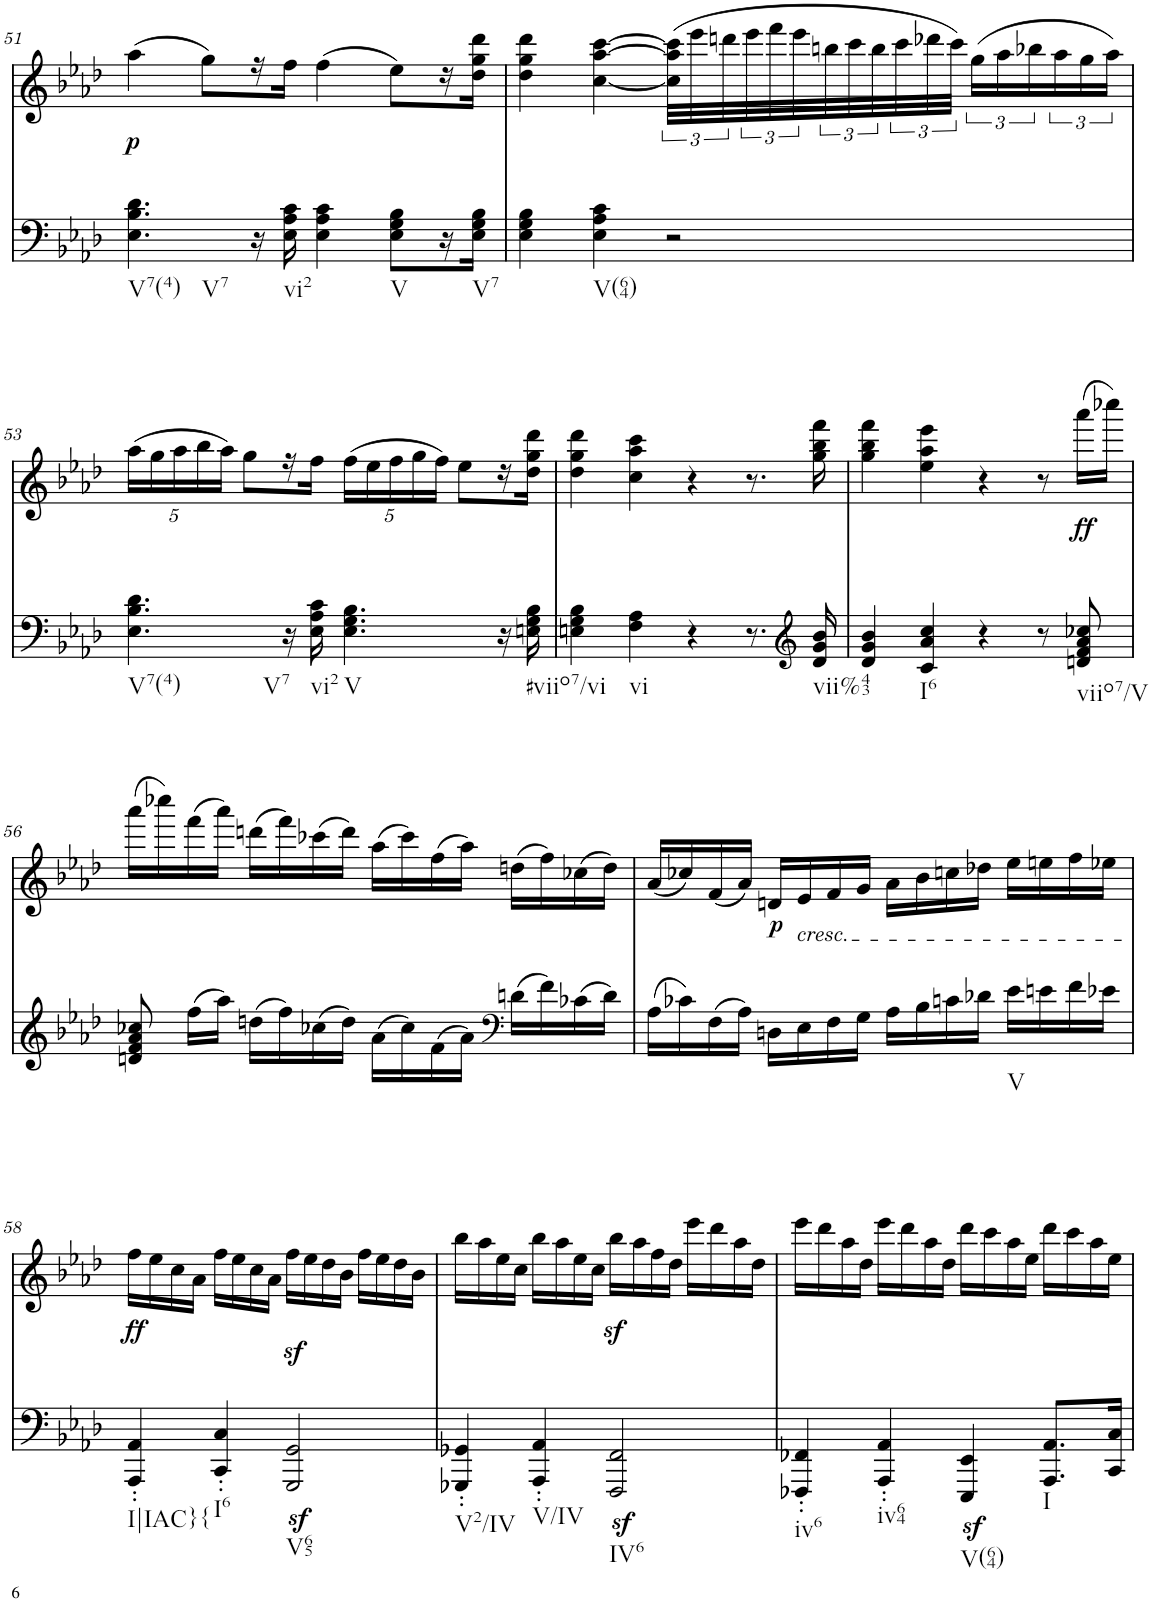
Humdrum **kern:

**kern	**kern	**text	**dynam
*part2	*part1	*part1	*part1
*staff2	*staff1	*staff1	*staff1
*I"piano	*I"piano	*	*
*I'Pno	*I'Pno	*	*
!!LO:PB:g=z
*clefF4	*clefG2	*	*
*k[b-e-a-d-]	*k[b-e-a-d-]	*	*
*M4/4	*M4/4	*	*
=51	=51	=51	=51
!LO:TX:b:t=V7(4)	!	!	!
!LO:TX:b:t=V7	!	!	!
!	!	!	!LO:DY:b
4.E-\ 4.B-\ 4.d-\	(4aa-\	.	p
.	8gg\L)	.	.
16r	16r	.	.
!LO:TX:b:t=vi2	!	!	!
16E-\ 16A-\ 16c\	16ff\JJ	.	.
4E-\ 4A-\ 4c\	(4ff\	.	.
!LO:TX:b:t=V	!	!	!
8E-\ 8G\ 8B-\L	8ee-\L)	.	.
16r	16r	.	.
!LO:TX:b:t=V7	!	!	!
16E-\ 16G\ 16B-\JJ	16dd-\ 16gg\ 16ddd-\JJ	.	.
=52	=52	=52	=52
4E-\ 4G\ 4B-\	4dd-\ 4gg\ 4ddd-\	.	.
!LO:TX:b:t=V(64)	!	!	!
4E-\ 4A-\ 4c\	[4cc\ [4aa-\ [4ccc\	.	.
2r	(48cc\] 48aa-\] 48ccc\]LLL	.	.
.	48eee-\	.	.
.	48dddn\	.	.
.	48eee-\	.	.
.	48fff\	.	.
.	48eee-\	.	.
.	48bbn\	.	.
.	48ccc\	.	.
.	48bb\	.	.
.	48ccc\	.	.
.	48ddd-X\	.	.
.	48ccc\JJJ)	.	.
.	(24gg\LL	.	.
.	24aa-\	.	.
.	24bb-X\	.	.
.	24aa-\	.	.
.	24gg\	.	.
.	24aa-\JJ)	.	.
!!LO:LB:g=z
=53	=53	=53	=53
*	*Xbrackettup	*	*
!LO:TX:b:t=V7(4)	!	!	!
!LO:TX:b:t=V7	!	!	!
4.E-\ 4.B-\ 4.d-\	(20aa-\LL	.	.
.	20gg\	.	.
.	20aa-\	.	.
.	20bb-\	.	.
.	20aa-\JJ)	.	.
.	8gg\L	.	.
16r	16r	.	.
!LO:TX:b:t=vi2	!	!	!
16E-\ 16A-\ 16c\	16ff\JL	.	.
!LO:TX:b:t=V	!	!	!
4.E-\ 4.G\ 4.B-\	(20ff\LL	.	.
.	20ee-\	.	.
.	20ff\	.	.
.	20gg\	.	.
.	20ff\JJ)	.	.
.	8ee-\L	.	.
16r	16r	.	.
!LO:TX:b:t=#viio7/vi	!	!	!
16En\ 16G\ 16B-\	16dd-\ 16gg\ 16ddd-\JJ	.	.
=54	=54	=54	=54
4En\ 4G\ 4B-\	4dd-\ 4gg\ 4ddd-\	.	.
!LO:TX:b:t=vi	!	!	!
4F\ 4A-\	4cc\ 4aa-\ 4ccc\	.	.
4r	4r	.	.
8.r	8.r	.	.
*clefG2	*	*	*
!LO:TX:b:t=vii%43	!	!	!
16d-/ 16g/ 16b-/	16gg\ 16bb-\ 16fff\	.	.
=55	=55	=55	=55
4d-/ 4g/ 4b-/	4gg\ 4bb-\ 4fff\	.	.
!LO:TX:b:t=I6	!	!	!
4c/ 4a-/ 4cc/	4ee-\ 4aa-\ 4eee-\	.	.
4r	4r	.	.
8r	8r	.	.
!LO:TX:b:t=viio7/V	!	!	!
!	!	!LO:LY:b	!
8dn/ 8f/ 8a-/ 8cc-X/	(16aaa-\LL	.	.
.	16cccc-X\JJ)	.	.
!!LO:LB:g=z
=56	=56	=56	=56
8dn/ 8f/ 8a-/ 8cc-X/	(16aaa-\LL	.	.
.	16cccc-X\)	.	.
(16ff\LL	(16fff\	.	.
16aa-\JJ)	16aaa-\JJ)	.	.
(16ddn\LL	(16dddn\LL	.	.
16ff\)	16fff\)	.	.
(16cc-X\	(16ccc-X\	.	.
16dd\JJ)	16ddd\JJ)	.	.
(16a-\LL	(16aa-\LL	.	.
16cc-\)	16ccc-\)	.	.
(16f\	(16ff\	.	.
16a-\JJ)	16aa-\JJ)	.	.
*clefF4	*	*	*
(16dn\LL	(16ddn\LL	.	.
16f\)	16ff\)	.	.
(16c-X\	(16cc-X\	.	.
16d\JJ)	16dd\JJ)	.	.
=57	=57	=57	=57
(16A-\LL	(16a-/LL	.	.
16c-X\)	16cc-X/)	.	.
(16F\	(16f/	.	.
16A-\JJ)	16a-/JJ)	.	.
!	!	!LO:LY:b	!
16Dn\LL	16dn/LL	.	.
!	!LO:TX:b:i:t=cresc.	!	!
16E-\	16e-/	.	.
16F\	16f/	.	.
16G\JJ	16g/JJ	.	.
16A-\LL	16a-\LL	.	.
16B-\	16b-\	.	.
16cn\	16ccn\	.	.
16d-X\JJ	16dd-X\JJ	.	.
!LO:TX:b:t=V	!	!	!
16e-\LL	16ee-\LL	.	.
16en\	16een\	.	.
16f\	16ff\	.	.
16e-X\JJ	16ee-X\JJ	.	.
!!LO:LB:g=z
=58	=58	=58	=58
!LO:TX:b:t=I|IAC}{	!	!	!
!	!	!LO:LY:b	!
4AAA-/' 4AA-/'	16ff\LL	.	.
.	16ee-\	.	.
.	16cc\	.	.
.	16a-\JJ	.	.
!LO:TX:b:t=I6	!	!	!
4CC/' 4C/'	16ff\LL	.	.
.	16ee-\	.	.
.	16cc\	.	.
.	16a-\JJ	.	.
!LO:TX:b:t=V65	!	!	!
2GGG/z< 2GG/z<	16ffz<\LL	.	.
.	16ee-\	.	.
.	16dd-\	.	.
.	16b-\JJ	.	.
.	16ff\LL	.	.
.	16ee-\	.	.
.	16dd-\	.	.
.	16b-\JJ	.	.
=59	=59	=59	=59
!LO:TX:b:t=V2/IV	!	!	!
4GGG-X/' 4GG-X/'	16bb-\LL	.	.
.	16aa-\	.	.
.	16ee-\	.	.
.	16cc\JJ	.	.
!LO:TX:b:t=V/IV	!	!	!
4AAA-/' 4AA-/'	16bb-\LL	.	.
.	16aa-\	.	.
.	16ee-\	.	.
.	16cc\JJ	.	.
!LO:TX:b:t=IV6	!	!	!
2FFF/z< 2FF/z<	16bb-z<\LL	.	.
.	16aa-\	.	.
.	16ff\	.	.
.	16dd-\JJ	.	.
.	16eee-\LL	.	.
.	16ddd-\	.	.
.	16aa-\	.	.
.	16dd-\JJ	.	.
=60	=60	=60	=60
!LO:TX:b:t=iv6	!	!	!
4FFF-X/' 4FF-X/'	16eee-\LL	.	.
.	16ddd-\	.	.
.	16aa-\	.	.
.	16dd-\JJ	.	.
!LO:TX:b:t=iv64	!	!	!
4AAA-/' 4AA-/'	16eee-\LL	.	.
.	16ddd-\	.	.
.	16aa-\	.	.
.	16dd-\JJ	.	.
!LO:TX:b:t=V(64)	!	!	!
4EEE-/z< 4EE-/z<	16ddd-\LL	.	.
.	16ccc\	.	.
.	16aa-\	.	.
.	16ee-\JJ	.	.
!LO:TX:b:t=I	!	!	!
8.AAA-/ 8.AA-/L	16ddd-\LL	.	.
.	16ccc\	.	.
.	16aa-\	.	.
16CC/ 16C/Jk	16ee-\JJ	.	.
=	=	=	=
*-	*-	*-	*-
